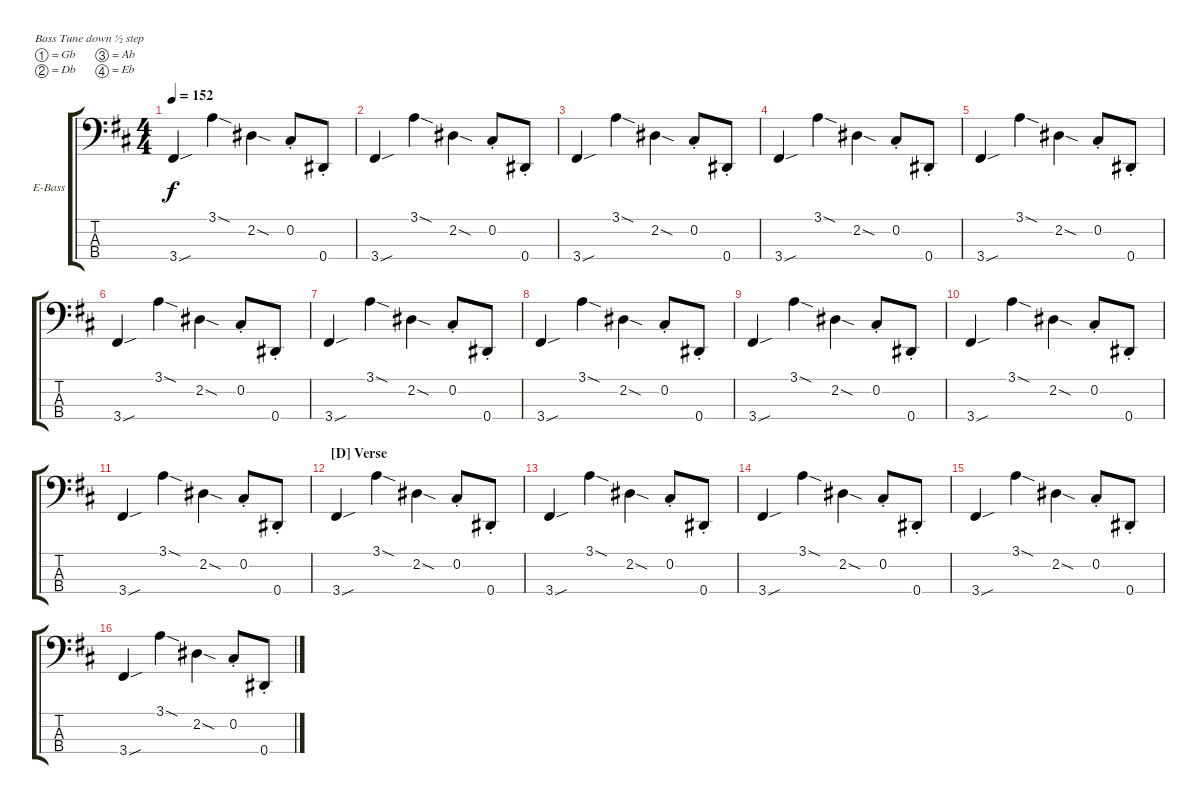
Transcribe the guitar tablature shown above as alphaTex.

\defaultSystemsLayout 4
\bracketExtendMode groupsimilarinstruments
\firstSystemTrackNameOrientation horizontal
\otherSystemsTrackNameOrientation horizontal
\track ("Electric Bass" "E-Bass") {instrument electricbassfinger}
\staff {score tabs}
\tuning (Gb2 Db2 Ab1 Eb1)
\ts (4 4)
\tempo 152
\clef f4
\ks d
3.4{sou}.4{dy f} 3.1{sod}.4 2.2{sod}.4 0.2{st}.8 0.4{st}.8 |
3.4{sou}.4 3.1{sod}.4 2.2{sod}.4 0.2{st}.8 0.4{st}.8 |
3.4{sou}.4 3.1{sod}.4 2.2{sod}.4 0.2{st}.8 0.4{st}.8 |
3.4{sou}.4 3.1{sod}.4 2.2{sod}.4 0.2{st}.8 0.4{st}.8 |
3.4{sou}.4 3.1{sod}.4 2.2{sod}.4 0.2{st}.8 0.4{st}.8 |
3.4{sou}.4 3.1{sod}.4 2.2{sod}.4 0.2{st}.8 0.4{st}.8 |
3.4{sou}.4 3.1{sod}.4 2.2{sod}.4 0.2{st}.8 0.4{st}.8 |
3.4{sou}.4 3.1{sod}.4 2.2{sod}.4 0.2{st}.8 0.4{st}.8 |
3.4{sou}.4 3.1{sod}.4 2.2{sod}.4 0.2{st}.8 0.4{st}.8 |
3.4{sou}.4 3.1{sod}.4 2.2{sod}.4 0.2{st}.8 0.4{st}.8 |
3.4{sou}.4 3.1{sod}.4 2.2{sod}.4 0.2{st}.8 0.4{st}.8 |
\section ("D" "Verse")
3.4{sou}.4 3.1{sod}.4 2.2{sod}.4 0.2{st}.8 0.4{st}.8 |
3.4{sou}.4 3.1{sod}.4 2.2{sod}.4 0.2{st}.8 0.4{st}.8 |
3.4{sou}.4 3.1{sod}.4 2.2{sod}.4 0.2{st}.8 0.4{st}.8 |
3.4{sou}.4 3.1{sod}.4 2.2{sod}.4 0.2{st}.8 0.4{st}.8 |
3.4{sou}.4 3.1{sod}.4 2.2{sod}.4 0.2{st}.8 0.4{st}.8
